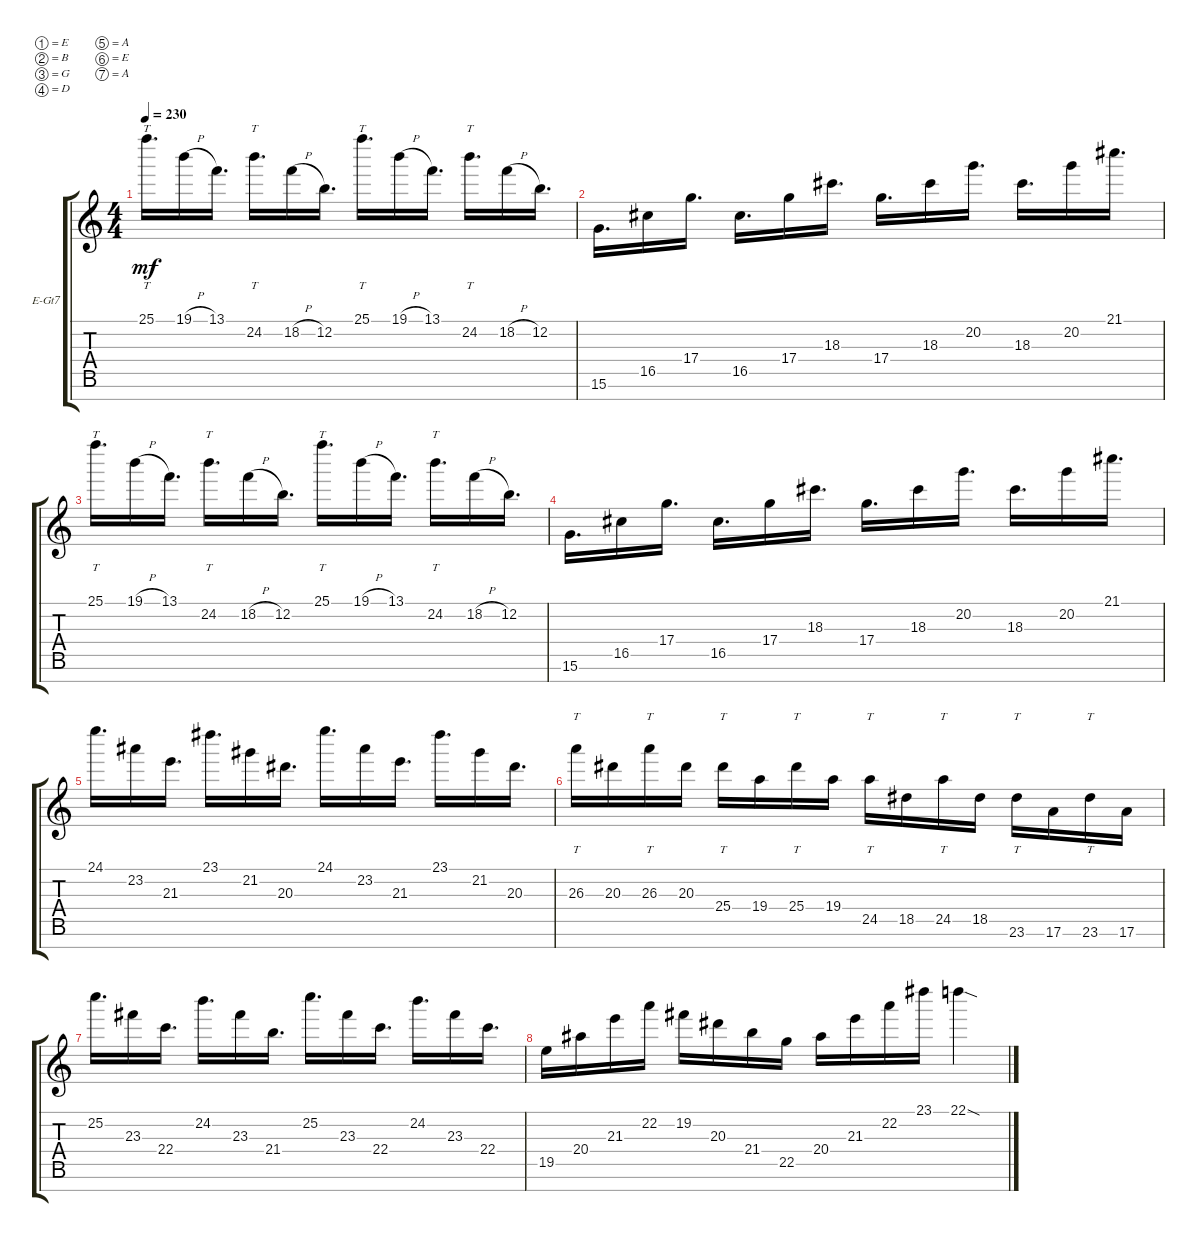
\defaultSystemsLayout 4
\bracketExtendMode groupsimilarinstruments
\firstSystemTrackNameOrientation horizontal
\otherSystemsTrackNameOrientation horizontal
\track ("Electric Guitar" "E-Gt7") {instrument distortionguitar}
\staff {score tabs}
\tuning (E4 B3 G3 D3 A2 E2 A1)
\ts (4 4)
\tempo 230
\clef g2
\ks c
25.1.16{tt d dy mf} 19.1{h}.16 13.1.16{d} 24.2.16{tt d} 18.2{h}.16 12.2.16{d} 25.1.16{tt d} 19.1{h}.16 13.1.16{d} 24.2.16{tt d} 18.2{h}.16 12.2.16{d} |
15.6.16{d} 16.5.16 17.4.16{d} 16.5.16{d} 17.4.16 18.3.16{d} 17.4.16{d} 18.3.16 20.2.16{d} 18.3.16{d} 20.2.16 21.1.16{d} |
25.1.16{tt d} 19.1{h}.16 13.1.16{d} 24.2.16{tt d} 18.2{h}.16 12.2.16{d} 25.1.16{tt d} 19.1{h}.16 13.1.16{d} 24.2.16{tt d} 18.2{h}.16 12.2.16{d} |
15.6.16{d} 16.5.16 17.4.16{d} 16.5.16{d} 17.4.16 18.3.16{d} 17.4.16{d} 18.3.16 20.2.16{d} 18.3.16{d} 20.2.16 21.1.16{d} |
24.1.16{d} 23.2.16 21.3.16{d} 23.1.16{d} 21.2.16 20.3.16{d} 24.1.16{d} 23.2.16 21.3.16{d} 23.1.16{d} 21.2.16 20.3.16{d} |
26.3.16{tt} 20.3.16 26.3.16{tt} 20.3.16 25.4.16{tt} 19.4.16 25.4.16{tt} 19.4.16 24.5.16{tt} 18.5.16 24.5.16{tt} 18.5.16 23.6.16{tt} 17.6.16 23.6.16{tt} 17.6.16 |
25.2.16{d} 23.3.16 22.4.16{d} 24.2.16{d} 23.3.16 21.4.16{d} 25.2.16{d} 23.3.16 22.4.16{d} 24.2.16{d} 23.3.16 22.4.16{d} |
19.5.16 20.4.16 21.3.16 22.2.16 19.2.16 20.3.16 21.4.16 22.5.16 20.4.16 21.3.16 22.2.16 23.1.16 22.1{sod}.4
